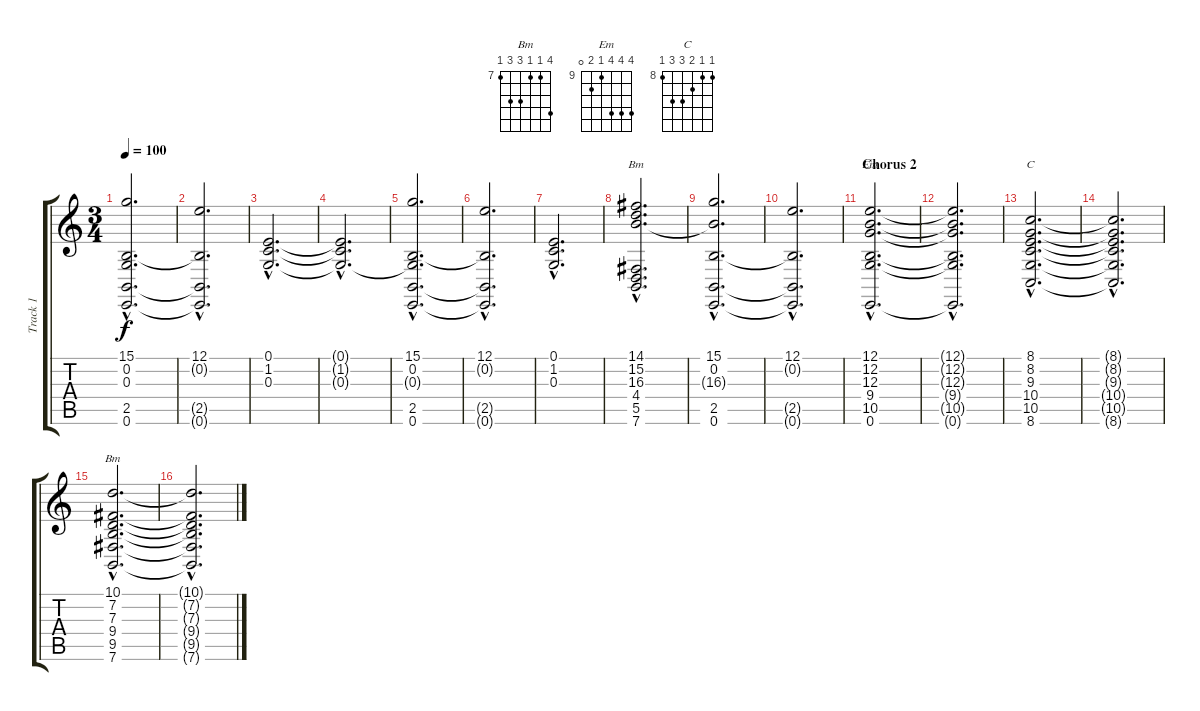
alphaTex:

\track ("Track 1" "Track 1") {instrument stringensemble1}
\staff {score tabs}
\tuning (E4 B3 G3 D3 A2 E2) {hide}
\chord ("Bm" 14 15 16 16 14 14) {firstfret 14}
\chord ("Em" 12 12 12 9 10 0) {firstfret 9}
\chord ("C" 8 8 9 10 10 8) {firstfret 8}
\chord ("Bm" 10 7 7 9 9 7) {firstfret 7}
\ts (3 4)
\tempo 100
\clef g2
\ks c
(15.1{hac} 0.2{hac} 0.3{hac t} 2.5{hac} 0.6{hac}).2{d dy f} |
(12.1{hac} 0.2{hac t} 2.5{hac t} 0.6{hac t}).2{d} |
(0.1{hac} 1.2{hac} 0.3{hac}).2{d} |
(0.1{hac t} 1.2{hac t} 0.3{hac t}).2{d} |
(15.1{hac} 0.2{hac} 0.3{hac t} 2.5{hac} 0.6{hac}).2{d} |
(12.1{hac} 0.2{hac t} 2.5{hac t} 0.6{hac t}).2{d} |
(0.1{hac} 1.2{hac} 0.3{hac}).2{d} |
(14.1{hac} 15.2{hac} 16.3{hac} 4.4{hac} 5.5{hac} 7.6{hac}).2{d ch "Bm"} |
(15.1{hac} 0.2{hac} 16.3{hac t} 2.5{hac} 0.6{hac}).2{d} |
(12.1{hac} 0.2{hac t} 2.5{hac t} 0.6{hac t}).2{d} |
\section ("" "Chorus 2")
(12.1{hac} 12.2{hac} 12.3{hac} 9.4{hac} 10.5{hac} 0.6{hac}).2{d ch "Em" volume 8} |
(12.1{hac t} 12.2{hac t} 12.3{hac t} 9.4{hac t} 10.5{hac t} 0.6{hac t}).2{d} |
(8.1{hac} 8.2{hac} 9.3{hac} 10.4{hac} 10.5{hac} 8.6{hac}).2{d ch "C"} |
(8.1{hac t} 8.2{hac t} 9.3{hac t} 10.4{hac t} 10.5{hac t} 8.6{hac t}).2{d} |
(10.1{hac} 7.2{hac} 7.3{hac} 9.4{hac} 9.5{hac} 7.6{hac}).2{d ch "Bm"} |
(10.1{hac t} 7.2{hac t} 7.3{hac t} 9.4{hac t} 9.5{hac t} 7.6{hac t}).2{d}
